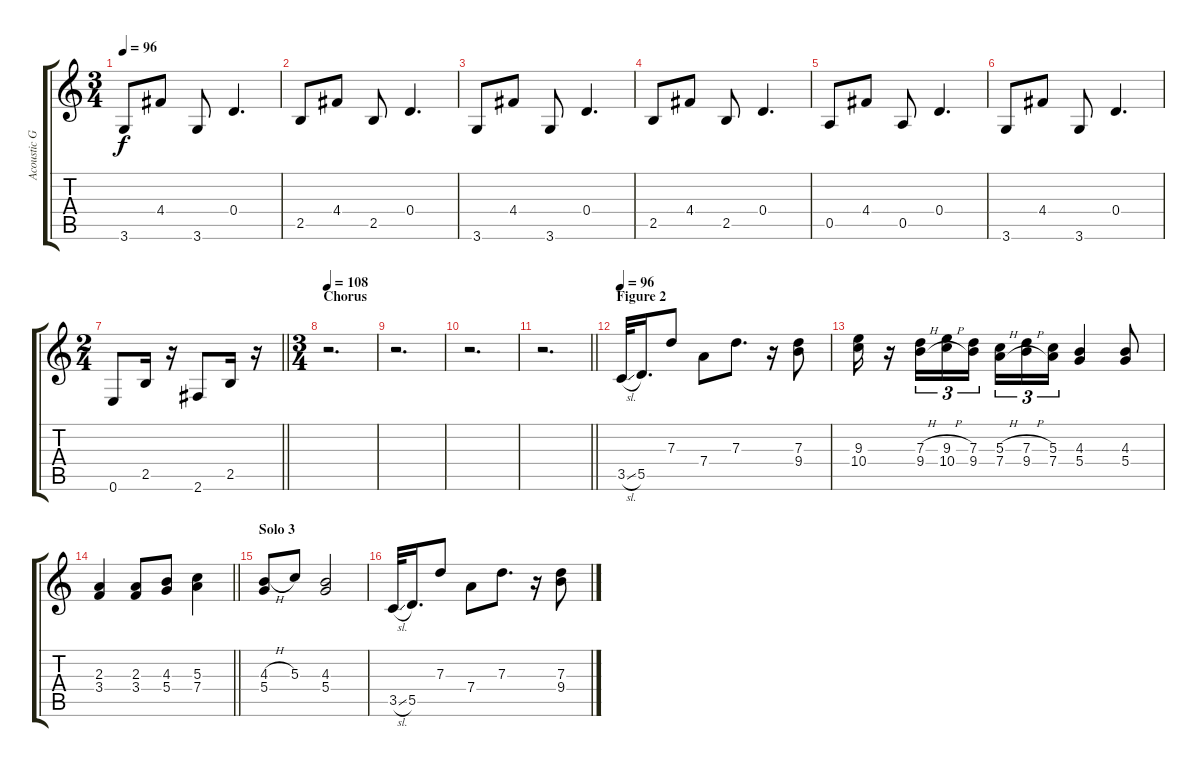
\track ("Acoustic Guitar \"Kirk Hammet\"" "Acoustic G") {instrument acousticguitarsteel}
\staff {score tabs}
\tuning (E4 B3 G3 D3 A2 E2) {hide}
\ts (3 4)
\tempo 96
\clef g2
\ks c
3.6.8{dy f} 4.4.8 3.6.8 0.4.4{d} |
2.5.8 4.4.8 2.5.8 0.4.4{d} |
3.6.8 4.4.8 3.6.8 0.4.4{d} |
2.5.8 4.4.8 2.5.8 0.4.4{d} |
0.5.8 4.4.8 0.5.8 0.4.4{d} |
3.6.8 4.4.8 3.6.8 0.4.4{d} |
\ts (2 4)
\barLineRight lightlight
0.6.8 2.5.16 r.16 2.6.8 2.5.16 r.16 |
\ts (3 4)
\section ("" "Chorus")
\tempo 108
r.2{d} |
r.2{d} |
r.2{d} |
\barLineRight lightlight
r.2{d} |
\section ("" "Figure 2")
\tempo 96
3.5{sl}.32 5.5.16{d} 7.3.8 7.4.8 7.3.8{d} r.16 (7.3 9.4).8 |
(9.3 10.4).16 r.16 (7.3{h} 9.4{h}).16{tu (3 2)} (9.3{h} 10.4{h}).16{tu (3 2)} (7.3 9.4).16{tu (3 2)} (5.3{h} 7.4{h}).16{tu (3 2)} (7.3{h} 9.4{h}).16{tu (3 2)} (5.3 7.4).16{tu (3 2)} (4.3 5.4).4 (4.3 5.4).8 |
\barLineRight lightlight
(2.3 3.4).4 (2.3 3.4).8 (4.3 5.4).8 (5.3 7.4).4 |
\section ("" "Solo 3")
(4.3{h} 5.4).8 5.3.8 (4.3 5.4).2 |
3.5{sl}.32 5.5.16{d} 7.3.8 7.4.8 7.3.8{d} r.16 (7.3 9.4).8
